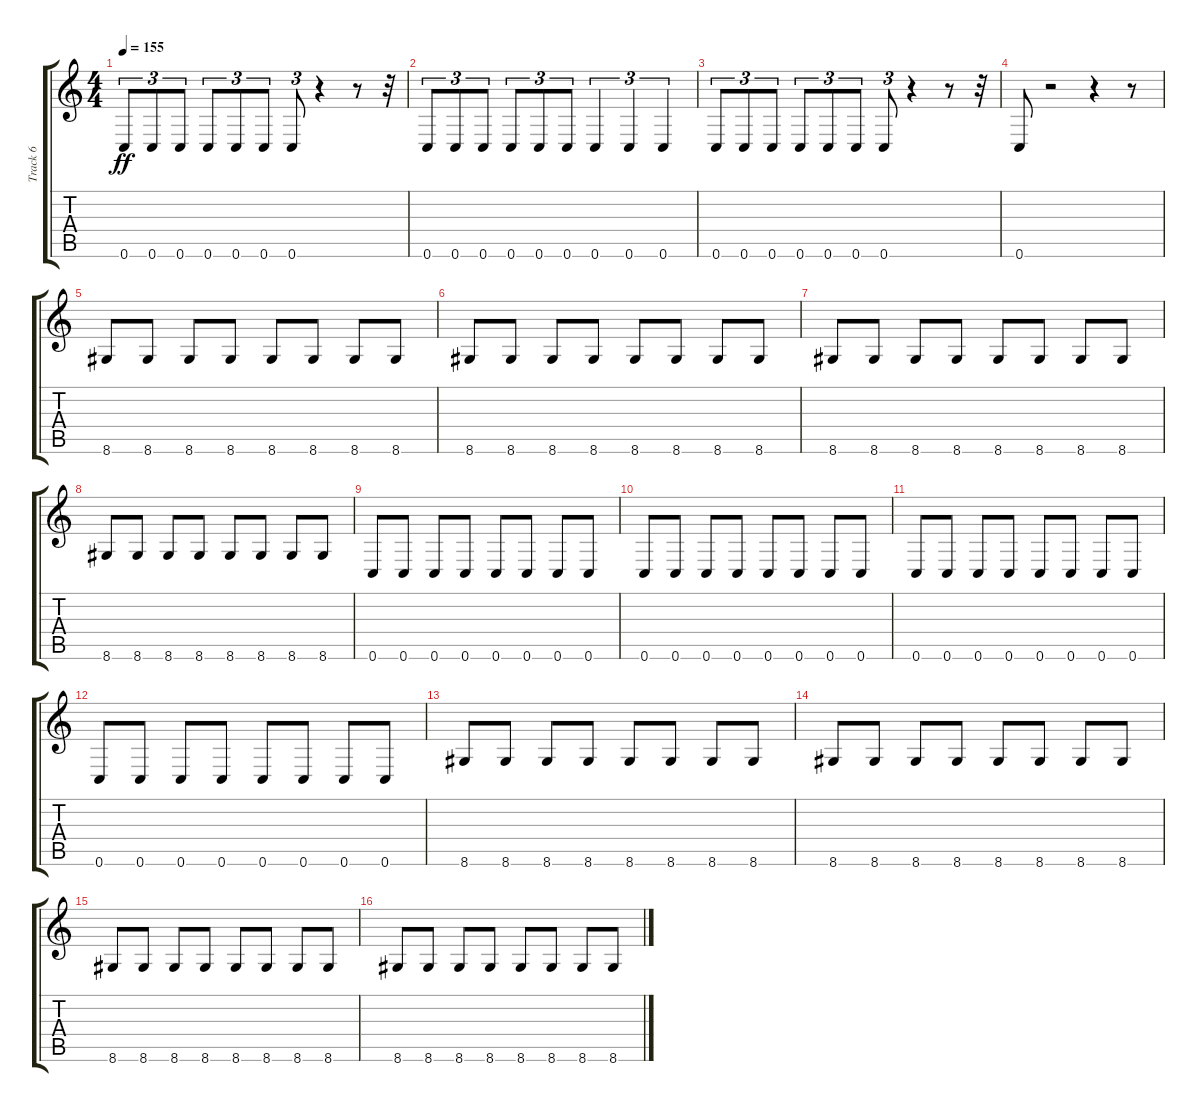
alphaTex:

\track ("Track 6" "Track 6") {instrument electricbasspick}
\staff {score tabs}
\tuning (D4 A3 F3 C3 G2 C2) {hide}
\ts (4 4)
\tempo 155
\clef g2
\ks c
0.6.8{tu (3 2) dy ff} 0.6.8{tu (3 2)} 0.6.8{tu (3 2)} 0.6.8{tu (3 2)} 0.6.8{tu (3 2)} 0.6.8{tu (3 2)} 0.6.8{tu (3 2)} r.4 r.8 r.32 |
0.6.8{tu (3 2)} 0.6.8{tu (3 2)} 0.6.8{tu (3 2)} 0.6.8{tu (3 2)} 0.6.8{tu (3 2)} 0.6.8{tu (3 2)} 0.6.4{tu (3 2)} 0.6.4{tu (3 2)} 0.6.4{tu (3 2)} |
0.6.8{tu (3 2)} 0.6.8{tu (3 2)} 0.6.8{tu (3 2)} 0.6.8{tu (3 2)} 0.6.8{tu (3 2)} 0.6.8{tu (3 2)} 0.6.8{tu (3 2)} r.4 r.8 r.32 |
0.6.8 r.2 r.4 r.8 |
8.6.8 8.6.8 8.6.8 8.6.8 8.6.8 8.6.8 8.6.8 8.6.8 |
8.6.8 8.6.8 8.6.8 8.6.8 8.6.8 8.6.8 8.6.8 8.6.8 |
8.6.8 8.6.8 8.6.8 8.6.8 8.6.8 8.6.8 8.6.8 8.6.8 |
8.6.8 8.6.8 8.6.8 8.6.8 8.6.8 8.6.8 8.6.8 8.6.8 |
0.6.8 0.6.8 0.6.8 0.6.8 0.6.8 0.6.8 0.6.8 0.6.8 |
0.6.8 0.6.8 0.6.8 0.6.8 0.6.8 0.6.8 0.6.8 0.6.8 |
0.6.8 0.6.8 0.6.8 0.6.8 0.6.8 0.6.8 0.6.8 0.6.8 |
0.6.8 0.6.8 0.6.8 0.6.8 0.6.8 0.6.8 0.6.8 0.6.8 |
8.6.8 8.6.8 8.6.8 8.6.8 8.6.8 8.6.8 8.6.8 8.6.8 |
8.6.8 8.6.8 8.6.8 8.6.8 8.6.8 8.6.8 8.6.8 8.6.8 |
8.6.8 8.6.8 8.6.8 8.6.8 8.6.8 8.6.8 8.6.8 8.6.8 |
8.6.8 8.6.8 8.6.8 8.6.8 8.6.8 8.6.8 8.6.8 8.6.8
